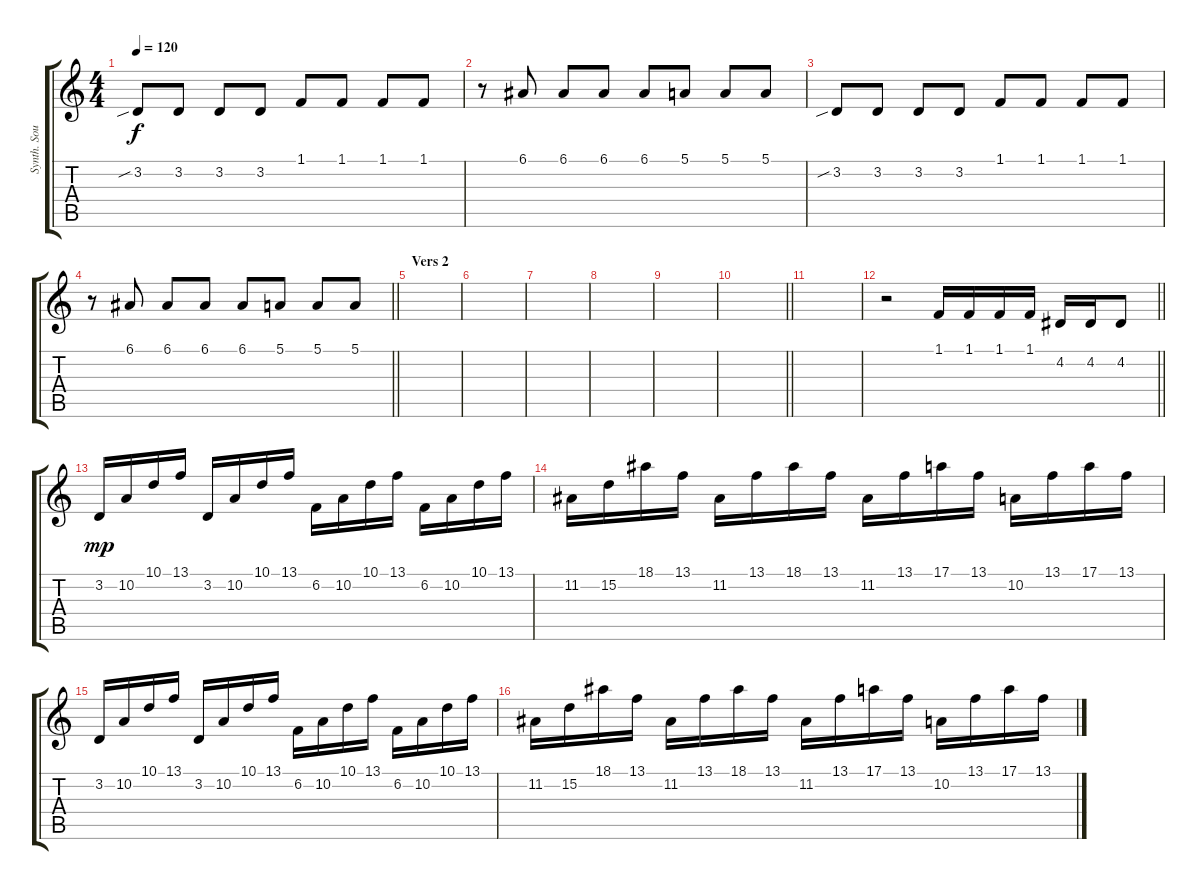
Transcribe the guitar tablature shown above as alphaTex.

\track ("Synth. Sounds 1" "Synth. Sou") {instrument lead8bassandlead}
\staff {score tabs}
\tuning (E4 B3 G3 D3 A2 E2) {hide}
\ts (4 4)
\tempo 120
\clef g2
\ks c
3.2{sib}.8{dy f} 3.2.8 3.2.8 3.2.8 1.1.8 1.1.8 1.1.8 1.1.8 |
r.8 6.1.8 6.1.8 6.1.8 6.1.8 5.1.8 5.1.8 5.1.8 |
3.2{sib}.8 3.2.8 3.2.8 3.2.8 1.1.8 1.1.8 1.1.8 1.1.8 |
\barLineRight lightlight
r.8 6.1.8 6.1.8 6.1.8 6.1.8 5.1.8 5.1.8 5.1.8 |
\section ("" "Vers 2")
|
|
|
|
|
\barLineRight lightlight
|
|
\barLineRight lightlight
r.2 1.1.16 1.1.16 1.1.16 1.1.16 4.2.16 4.2.16 4.2.8 |
3.2.16{dy mp} 10.2.16 10.1.16 13.1.16 3.2.16 10.2.16 10.1.16 13.1.16 6.2.16 10.2.16 10.1.16 13.1.16 6.2.16 10.2.16 10.1.16 13.1.16 |
11.2.16 15.2.16 18.1.16 13.1.16 11.2.16 13.1.16 18.1.16 13.1.16 11.2.16 13.1.16 17.1.16 13.1.16 10.2.16 13.1.16 17.1.16 13.1.16 |
3.2.16 10.2.16 10.1.16 13.1.16 3.2.16 10.2.16 10.1.16 13.1.16 6.2.16 10.2.16 10.1.16 13.1.16 6.2.16 10.2.16 10.1.16 13.1.16 |
11.2.16 15.2.16 18.1.16 13.1.16 11.2.16 13.1.16 18.1.16 13.1.16 11.2.16 13.1.16 17.1.16 13.1.16 10.2.16 13.1.16 17.1.16 13.1.16
